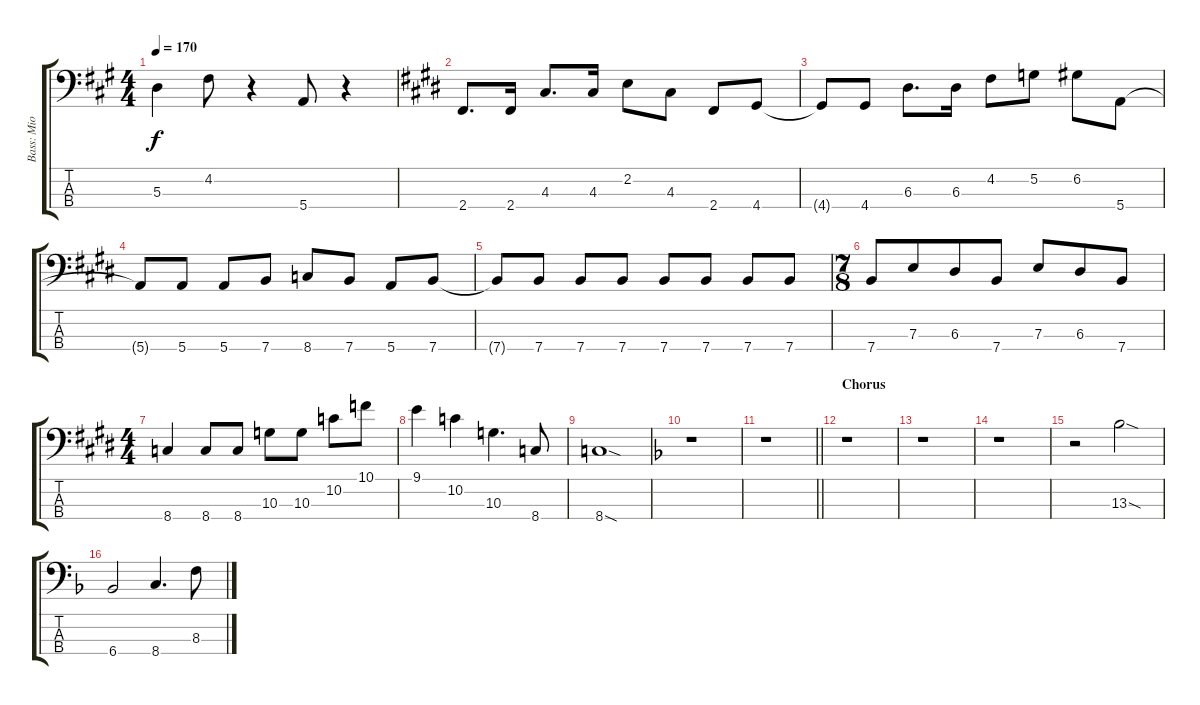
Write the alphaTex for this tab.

\track ("Bass: Mio Akiyama" "Bass: Mio ") {instrument electricbassfinger}
\staff {score tabs}
\tuning (G2 D2 A1 E1) {hide}
\ts (4 4)
\tempo 170
\clef f4
\ks a
5.3.4{dy f} 4.2.8 r.4 5.4.8 r.4 |
\ks e
2.4.8{d} 2.4.16 4.3.8{d} 4.3.16 2.2.8 4.3.8 2.4.8 4.4.8 |
4.4{t}.8 4.4.8 6.3.8{d} 6.3.16 4.2.8 5.2.8 6.2.8 5.4.8 |
5.4{t}.8 5.4.8 5.4.8 7.4.8 8.4.8 7.4.8 5.4.8 7.4.8 |
7.4{t}.8 7.4.8 7.4.8 7.4.8 7.4.8 7.4.8 7.4.8 7.4.8 |
\ts (7 8)
7.4.8 7.3.8 6.3.8 7.4.8 7.3.8 6.3.8 7.4.8 |
\ts (4 4)
8.4.4 8.4.8 8.4.8 10.3.8 10.3.8 10.2.8 10.1.8 |
9.1.4 10.2.4 10.3.4{d} 8.4.8 |
8.4{sod}.1 |
\ks f
r.1 |
\barLineRight lightlight
r.1 |
\section ("" "Chorus")
r.1 |
r.1 |
r.1 |
r.2 13.3{sod}.2 |
6.4.2 8.4.4{d} 8.3.8
